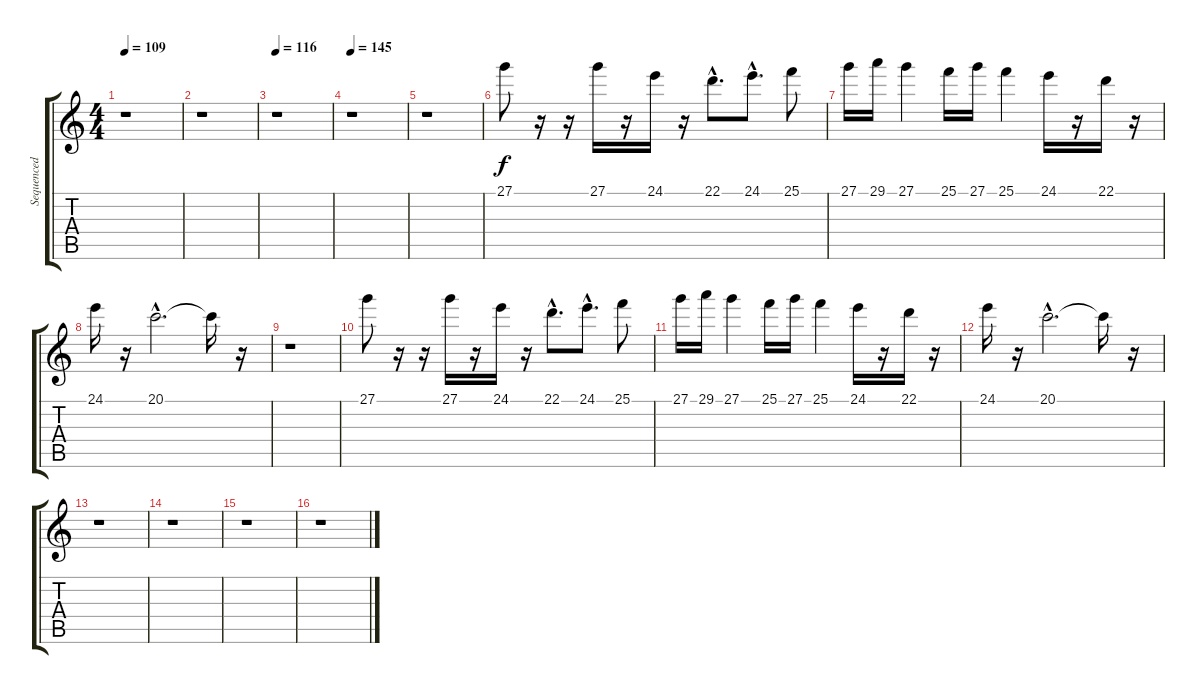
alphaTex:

\track ("Sequenced by:" "Sequenced ") {instrument piccolo}
\staff {score tabs}
\tuning (E4 B3 G3 D3 A2 E2) {hide}
\ts (4 4)
\tempo 109
\clef g2
\ks c
r.1{dy f instrument piccolo} |
r.1 |
\tempo 116
r.1 |
\tempo 145
r.1 |
r.1 |
27.1.8 r.16 r.16 27.1.16 r.16 24.1.16 r.16 22.1{hac}.8{d} 24.1{hac}.8{d} 25.1.8 |
27.1.16 29.1.16 27.1.4 25.1.16 27.1.16 25.1.4 24.1.16 r.16 22.1.16 r.16 |
24.1.16 r.16 20.1{hac}.2{d} 20.1{t}.16 r.16 |
r.1 |
27.1.8 r.16 r.16 27.1.16 r.16 24.1.16 r.16 22.1{hac}.8{d} 24.1{hac}.8{d} 25.1.8 |
27.1.16 29.1.16 27.1.4 25.1.16 27.1.16 25.1.4 24.1.16 r.16 22.1.16 r.16 |
24.1.16 r.16 20.1{hac}.2{d} 20.1{t}.16 r.16 |
r.1 |
r.1 |
r.1 |
r.1
